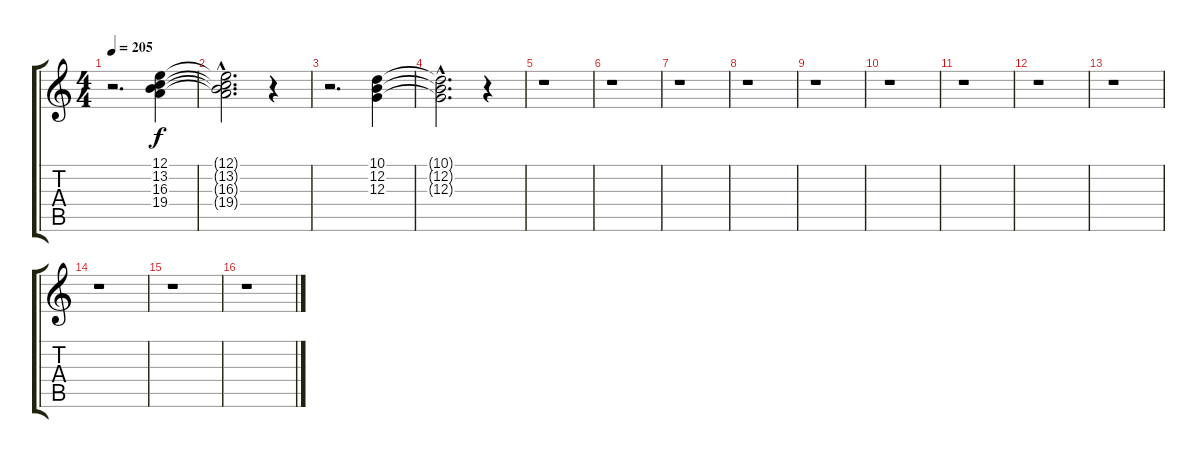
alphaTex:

\track "" {instrument acousticgrandpiano}
\staff {score tabs}
\tuning (E4 B3 G3 D3 A2 E2) {hide}
\ts (4 4)
\tempo 205
\clef g2
\ks c
r.2{d dy f} (12.1 13.2 16.3 19.4).4 |
(12.1{hac t} 13.2{hac t} 16.3{hac t} 19.4{hac t}).2{d} r.4 |
r.2{d} (10.1 12.2 12.3).4 |
(10.1{hac t} 12.2{hac t} 12.3{hac t}).2{d} r.4 |
r.1 |
r.1 |
r.1 |
r.1 |
r.1 |
r.1 |
r.1 |
r.1 |
r.1 |
r.1 |
r.1 |
r.1
